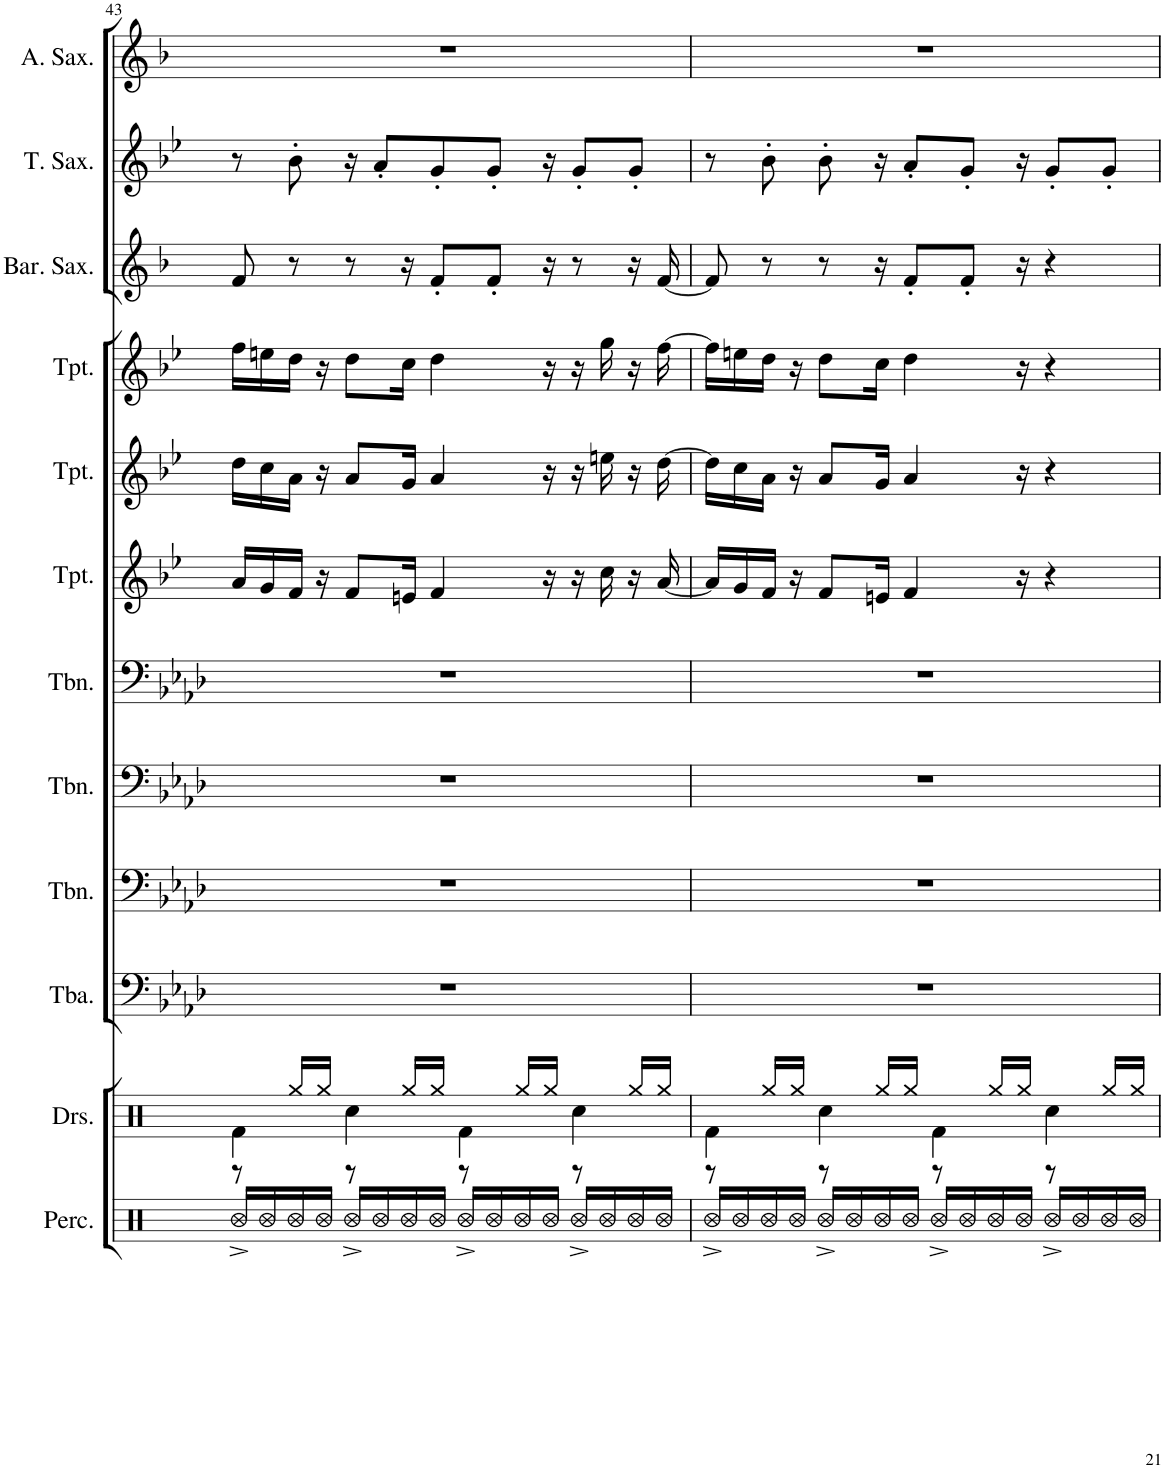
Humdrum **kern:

**kern	**kern	**kern	**kern	**kern	**kern	**kern	**kern	**kern	**kern	**kern	**kern
*part12	*part11	*part10	*part9	*part8	*part7	*part6	*part5	*part4	*part3	*part2	*part1
*staff12	*staff11	*staff10	*staff9	*staff8	*staff7	*staff6	*staff5	*staff4	*staff3	*staff2	*staff1
*I"Percussion	*I"Drumset	*I"Tuba	*I"Trombone	*I"Trombone	*I"Trombone	*I"Trumpet	*I"Trumpet	*I"Trumpet	*I"Baritone Saxophone	*I"Tenor Saxophone	*I"Alto Saxophone
*I'Perc.	*I'Drs.	*I'Tba.	*I'Tbn.	*I'Tbn.	*I'Tbn.	*I'Tpt.	*I'Tpt.	*I'Tpt.	*I'Bar. Sax.	*I'T. Sax.	*I'A. Sax.
!!LO:PB:g=z
*clefX	*clefX	*clefF4	*clefF4	*clefF4	*clefF4	*clefG2	*clefG2	*clefG2	*clefG2	*clefG2	*clefG2
*	*	*	*	*	*	*Trd1c2	*Trd1c2	*Trd1c2	*Trd12c21	*Trd8c14	*Trd5c9
*k[]	*k[]	*k[b-e-a-d-]	*k[b-e-a-d-]	*k[b-e-a-d-]	*k[b-e-a-d-]	*k[b-e-]	*k[b-e-]	*k[b-e-]	*k[b-]	*k[b-e-]	*k[b-]
*M4/4	*M4/4	*M4/4	*M4/4	*M4/4	*M4/4	*M4/4	*M4/4	*M4/4	*M4/4	*M4/4	*M4/4
=43	=43	=43	=43	=43	=43	=43	=43	=43	=43	=43	=43
*	*^	*	*	*	*	*	*	*	*	*	*
16R^/LL	4Rf\	8r	1r	1r	1r	1r	16a/LL	16dd\LL	16ff\LL	8f/	8r	1r
16R/	.	.	.	.	.	.	16g/	16cc\	16een\	.	.	.
16R/	.	16Rgg/LL	.	.	.	.	16f/JJ	16a\JJ	16dd\JJ	8r	8b-'\	.
16R/JJ	.	16Rgg/JJ	.	.	.	.	16r	16r	16r	.	.	.
16R^/LL	4Rcc\	8r	.	.	.	.	8f/L	8a/L	8dd\L	8r	16r	.
16R/	.	.	.	.	.	.	.	.	.	.	8a'/L	.
16R/	.	16Rgg/LL	.	.	.	.	16en/Jk	16g/Jk	16cc\Jk	16r	.	.
16R/JJ	.	16Rgg/JJ	.	.	.	.	4f/	4a/	4dd\	8f'/L	8g'/	.
16R^/LL	4Rf\	8r	.	.	.	.	.	.	.	.	.	.
16R/	.	.	.	.	.	.	.	.	.	8f'/J	8g'/J	.
16R/	.	16Rgg/LL	.	.	.	.	.	.	.	.	.	.
16R/JJ	.	16Rgg/JJ	.	.	.	.	16r	16r	16r	16r	16r	.
16R^/LL	4Rcc\	8r	.	.	.	.	16r	16r	16r	8r	8g'/L	.
16R/	.	.	.	.	.	.	16cc\	16een\	16gg\	.	.	.
16R/	.	16Rgg/LL	.	.	.	.	16r	16r	16r	16r	8g'/J	.
16R/JJ	.	16Rgg/JJ	.	.	.	.	[16a/	[16dd\	[16ff\	[16f/	.	.
=44	=44	=44	=44	=44	=44	=44	=44	=44	=44	=44	=44	=44
16R^/LL	4Rf\	8r	1r	1r	1r	1r	16a/LL]	16dd\LL]	16ff\LL]	8f/]	8r	1r
16R/	.	.	.	.	.	.	16g/	16cc\	16een\	.	.	.
16R/	.	16Rgg/LL	.	.	.	.	16f/JJ	16a\JJ	16dd\JJ	8r	8b-'\	.
16R/JJ	.	16Rgg/JJ	.	.	.	.	16r	16r	16r	.	.	.
16R^/LL	4Rcc\	8r	.	.	.	.	8f/L	8a/L	8dd\L	8r	8b-'\	.
16R/	.	.	.	.	.	.	.	.	.	.	.	.
16R/	.	16Rgg/LL	.	.	.	.	16en/Jk	16g/Jk	16cc\Jk	16r	16r	.
16R/JJ	.	16Rgg/JJ	.	.	.	.	4f/	4a/	4dd\	8f'/L	8a'/L	.
16R^/LL	4Rf\	8r	.	.	.	.	.	.	.	.	.	.
16R/	.	.	.	.	.	.	.	.	.	8f'/J	8g'/J	.
16R/	.	16Rgg/LL	.	.	.	.	.	.	.	.	.	.
16R/JJ	.	16Rgg/JJ	.	.	.	.	16r	16r	16r	16r	16r	.
16R^/LL	4Rcc\	8r	.	.	.	.	4r	4r	4r	4r	8g'/L	.
16R/	.	.	.	.	.	.	.	.	.	.	.	.
16R/	.	16Rgg/LL	.	.	.	.	.	.	.	.	8g'/J	.
16R/JJ	.	16Rgg/JJ	.	.	.	.	.	.	.	.	.	.
*	*v	*v	*	*	*	*	*	*	*	*	*	*
=	=	=	=	=	=	=	=	=	=	=	=
*-	*-	*-	*-	*-	*-	*-	*-	*-	*-	*-	*-
